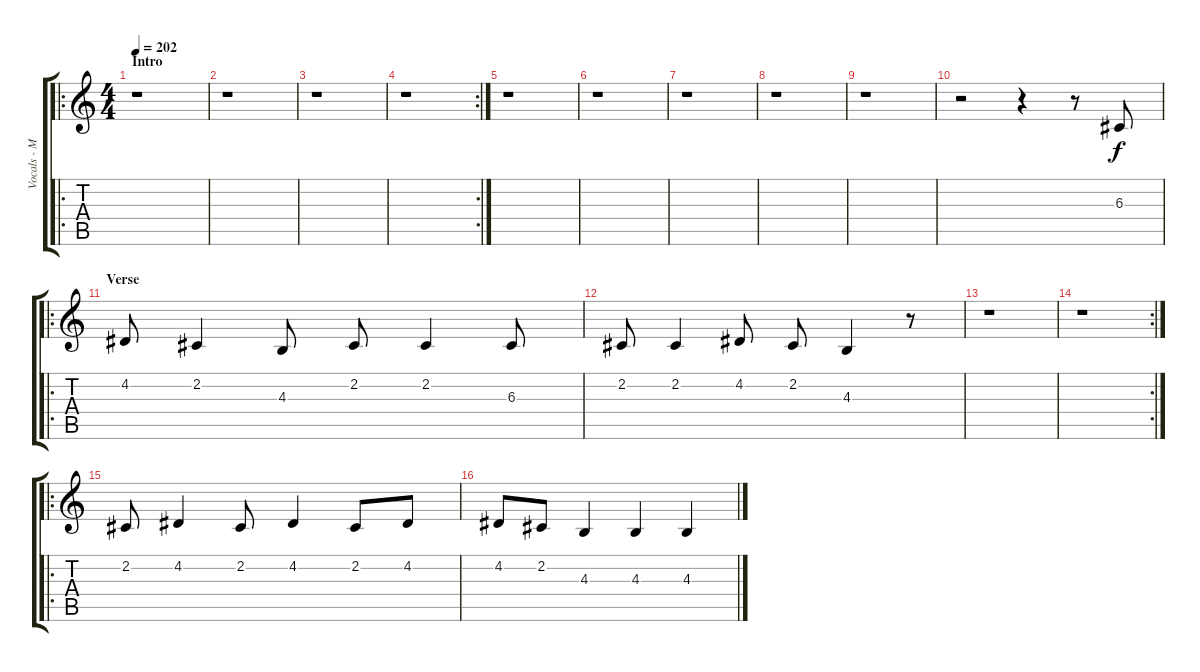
\track ("Vocals - Mark" "Vocals - M") {instrument altosax}
\staff {score tabs}
\tuning (E4 B3 G3 D3 A2 E2) {hide}
\ro
\ts (4 4)
\section ("" "Intro")
\tempo 202
\clef g2
\ks c
r.1{dy f instrument altosax} |
r.1 |
r.1 |
\rc 2
r.1 |
r.1 |
r.1 |
r.1 |
r.1 |
r.1 |
r.2 r.4 r.8 6.3.8 |
\ro
\section ("" "Verse")
4.2.8 2.2.4 4.3.8 2.2.8 2.2.4 6.3.8 |
2.2.8 2.2.4 4.2.8 2.2.8 4.3.4 r.8 |
r.1 |
\rc 2
r.1 |
\ro
2.2.8 4.2.4 2.2.8 4.2.4 2.2.8 4.2.8 |
4.2.8 2.2.8 4.3.4 4.3.4 4.3.4
